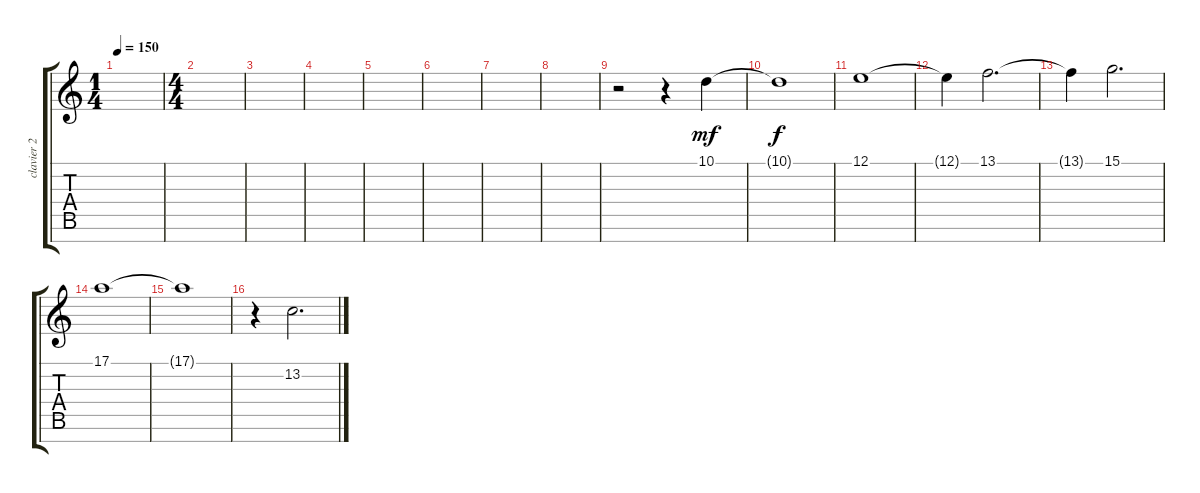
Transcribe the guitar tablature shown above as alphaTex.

\track ("clavier 2" "clavier 2") {instrument stringensemble1}
\staff {score tabs}
\tuning (E4 B3 G3 D3 A2 E2 B1) {hide}
\ts (1 4)
\tempo 150
\clef g2
\ks c
|
\ts (4 4)
|
|
|
|
|
|
|
r.2 r.4 10.1.4{dy mf} |
10.1{t}.1{dy f} |
12.1.1 |
12.1{t}.4 13.1.2{d} |
13.1{t}.4 15.1.2{d} |
17.1.1 |
17.1{t}.1 |
r.4 13.2.2{d}
